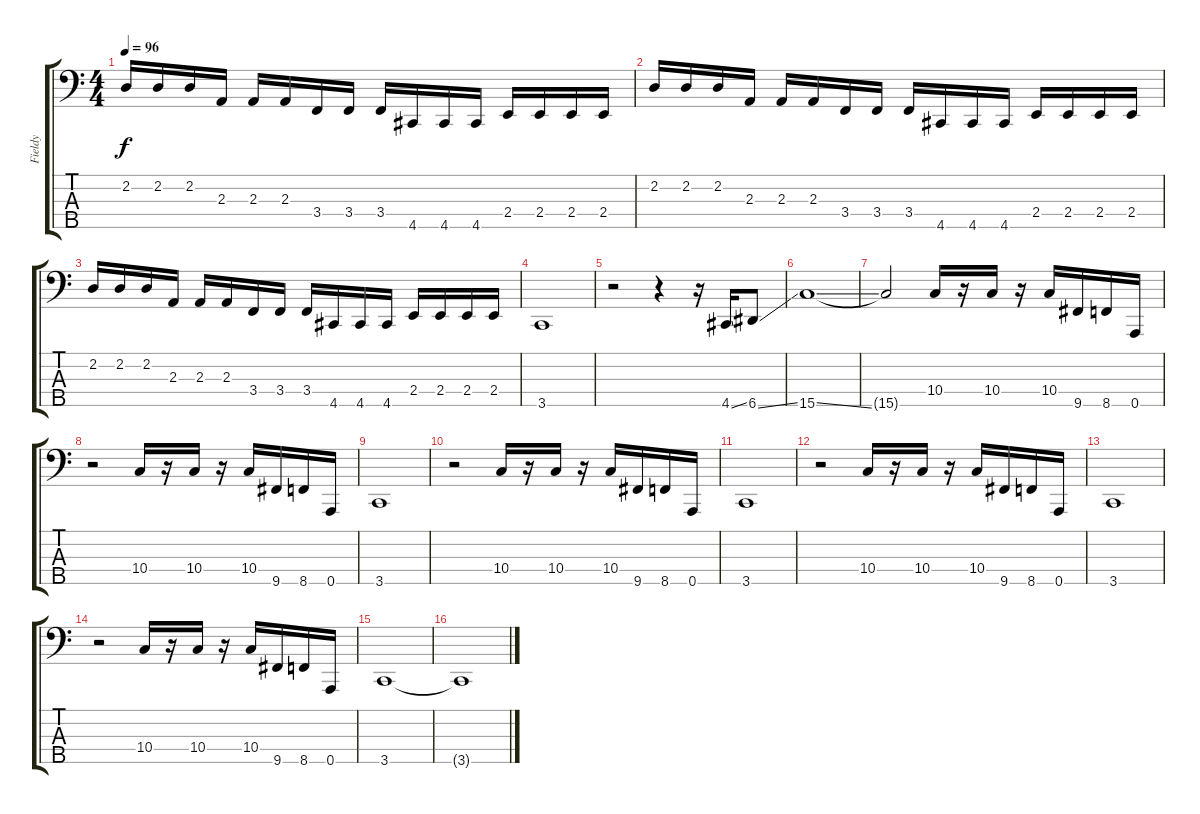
\track ("Fieldy" "Fieldy") {instrument slapbass1}
\staff {score tabs}
\tuning (F2 C2 G1 D1 A0) {hide}
\ts (4 4)
\tempo 96
\clef f4
\ks c
2.2.16{dy f instrument fretlessbass} 2.2.16 2.2.16 2.3.16 2.3.16 2.3.16 3.4.16 3.4.16 3.4.16 4.5.16 4.5.16 4.5.16 2.4.16 2.4.16 2.4.16 2.4.16 |
2.2.16{instrument fretlessbass} 2.2.16 2.2.16 2.3.16 2.3.16 2.3.16 3.4.16 3.4.16 3.4.16 4.5.16 4.5.16 4.5.16 2.4.16 2.4.16 2.4.16 2.4.16 |
2.2.16{instrument fretlessbass} 2.2.16 2.2.16 2.3.16 2.3.16 2.3.16 3.4.16 3.4.16 3.4.16 4.5.16 4.5.16 4.5.16 2.4.16 2.4.16 2.4.16 2.4.16 |
3.5.1 |
r.2 r.4 r.16 4.5{ss}.16{instrument electricbassfinger} 6.5{ss}.8 |
15.5{ss}.1 |
15.5{t}.2 10.4.16 r.16 10.4.16 r.16 10.4.16 9.5.16 8.5.16 0.5.16 |
r.2 10.4.16 r.16 10.4.16 r.16 10.4.16 9.5.16 8.5.16 0.5.16 |
3.5.1 |
r.2 10.4.16 r.16 10.4.16 r.16 10.4.16 9.5.16 8.5.16 0.5.16 |
3.5.1 |
r.2 10.4.16 r.16 10.4.16 r.16 10.4.16 9.5.16 8.5.16 0.5.16 |
3.5.1 |
r.2 10.4.16 r.16 10.4.16 r.16 10.4.16 9.5.16 8.5.16 0.5.16 |
3.5.1 |
3.5{t}.1
